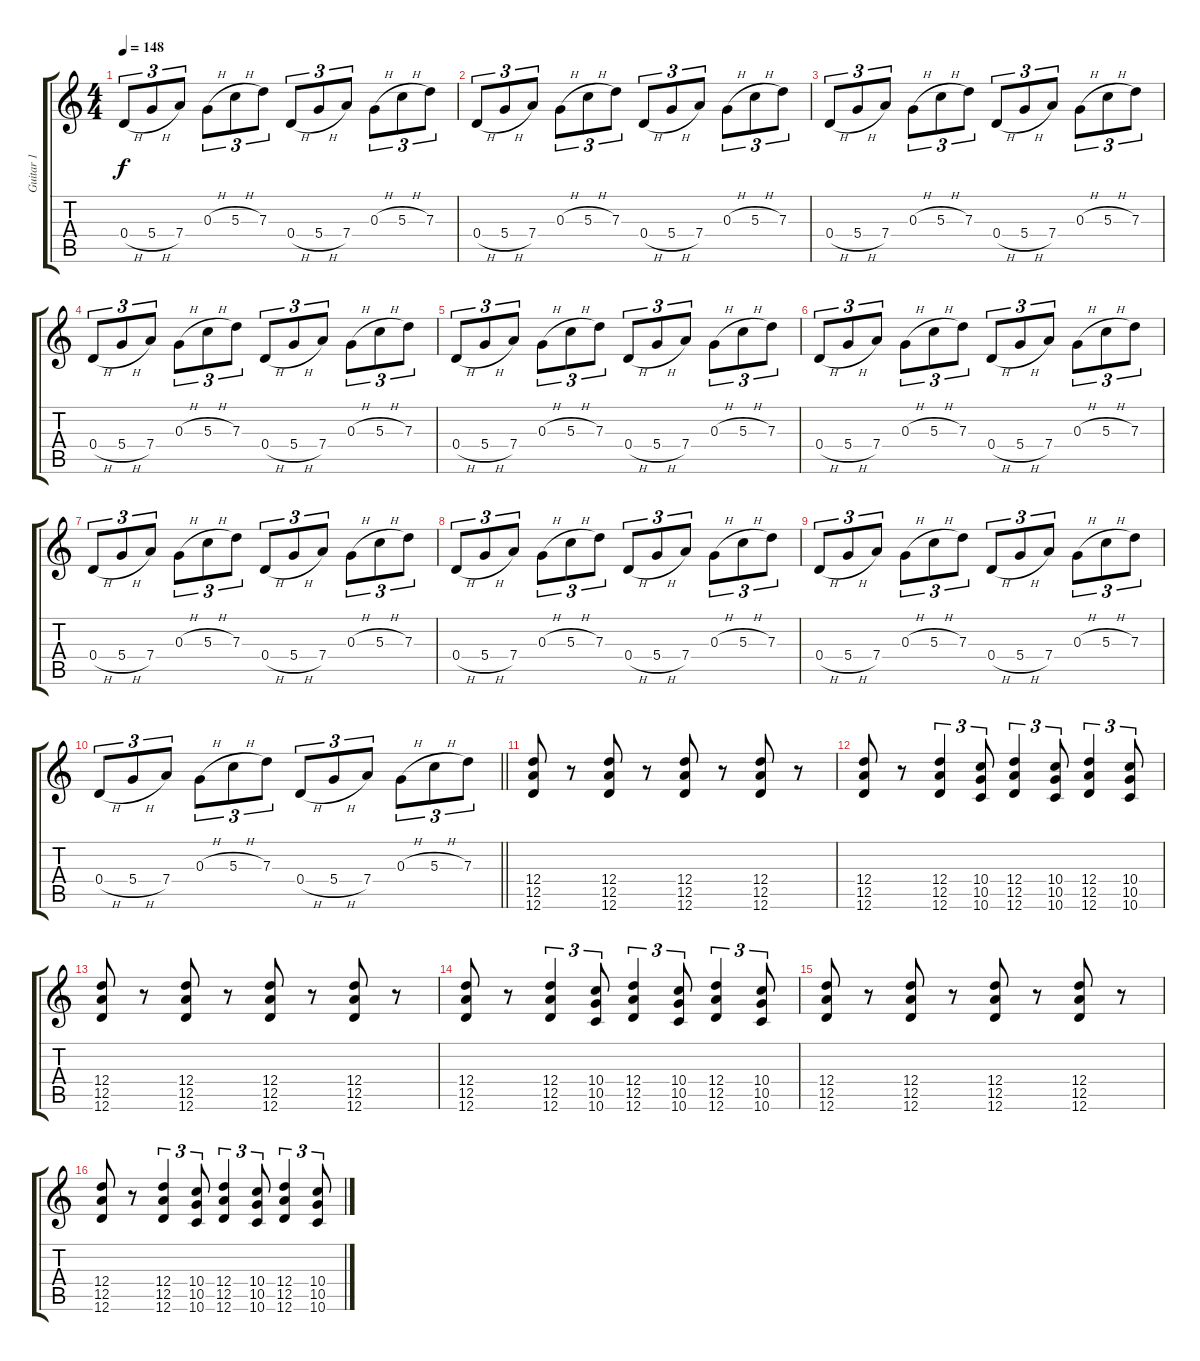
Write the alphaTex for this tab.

\track ("Guitar 1" "Guitar 1") {instrument overdrivenguitar}
\staff {score tabs}
\tuning (E4 B3 G3 D3 A2 D2) {hide}
\ts (4 4)
\tempo 148
\clef g2
\ks c
0.4{h}.8{tu (3 2) dy f} 5.4{h}.8{tu (3 2)} 7.4.8{tu (3 2)} 0.3{h}.8{tu (3 2)} 5.3{h}.8{tu (3 2)} 7.3.8{tu (3 2)} 0.4{h}.8{tu (3 2)} 5.4{h}.8{tu (3 2)} 7.4.8{tu (3 2)} 0.3{h}.8{tu (3 2)} 5.3{h}.8{tu (3 2)} 7.3.8{tu (3 2)} |
0.4{h}.8{tu (3 2)} 5.4{h}.8{tu (3 2)} 7.4.8{tu (3 2)} 0.3{h}.8{tu (3 2)} 5.3{h}.8{tu (3 2)} 7.3.8{tu (3 2)} 0.4{h}.8{tu (3 2)} 5.4{h}.8{tu (3 2)} 7.4.8{tu (3 2)} 0.3{h}.8{tu (3 2)} 5.3{h}.8{tu (3 2)} 7.3.8{tu (3 2)} |
0.4{h}.8{tu (3 2)} 5.4{h}.8{tu (3 2)} 7.4.8{tu (3 2)} 0.3{h}.8{tu (3 2)} 5.3{h}.8{tu (3 2)} 7.3.8{tu (3 2)} 0.4{h}.8{tu (3 2)} 5.4{h}.8{tu (3 2)} 7.4.8{tu (3 2)} 0.3{h}.8{tu (3 2)} 5.3{h}.8{tu (3 2)} 7.3.8{tu (3 2)} |
0.4{h}.8{tu (3 2)} 5.4{h}.8{tu (3 2)} 7.4.8{tu (3 2)} 0.3{h}.8{tu (3 2)} 5.3{h}.8{tu (3 2)} 7.3.8{tu (3 2)} 0.4{h}.8{tu (3 2)} 5.4{h}.8{tu (3 2)} 7.4.8{tu (3 2)} 0.3{h}.8{tu (3 2)} 5.3{h}.8{tu (3 2)} 7.3.8{tu (3 2)} |
0.4{h}.8{tu (3 2)} 5.4{h}.8{tu (3 2)} 7.4.8{tu (3 2)} 0.3{h}.8{tu (3 2)} 5.3{h}.8{tu (3 2)} 7.3.8{tu (3 2)} 0.4{h}.8{tu (3 2)} 5.4{h}.8{tu (3 2)} 7.4.8{tu (3 2)} 0.3{h}.8{tu (3 2)} 5.3{h}.8{tu (3 2)} 7.3.8{tu (3 2)} |
0.4{h}.8{tu (3 2)} 5.4{h}.8{tu (3 2)} 7.4.8{tu (3 2)} 0.3{h}.8{tu (3 2)} 5.3{h}.8{tu (3 2)} 7.3.8{tu (3 2)} 0.4{h}.8{tu (3 2)} 5.4{h}.8{tu (3 2)} 7.4.8{tu (3 2)} 0.3{h}.8{tu (3 2)} 5.3{h}.8{tu (3 2)} 7.3.8{tu (3 2)} |
0.4{h}.8{tu (3 2)} 5.4{h}.8{tu (3 2)} 7.4.8{tu (3 2)} 0.3{h}.8{tu (3 2)} 5.3{h}.8{tu (3 2)} 7.3.8{tu (3 2)} 0.4{h}.8{tu (3 2)} 5.4{h}.8{tu (3 2)} 7.4.8{tu (3 2)} 0.3{h}.8{tu (3 2)} 5.3{h}.8{tu (3 2)} 7.3.8{tu (3 2)} |
0.4{h}.8{tu (3 2)} 5.4{h}.8{tu (3 2)} 7.4.8{tu (3 2)} 0.3{h}.8{tu (3 2)} 5.3{h}.8{tu (3 2)} 7.3.8{tu (3 2)} 0.4{h}.8{tu (3 2)} 5.4{h}.8{tu (3 2)} 7.4.8{tu (3 2)} 0.3{h}.8{tu (3 2)} 5.3{h}.8{tu (3 2)} 7.3.8{tu (3 2)} |
0.4{h}.8{tu (3 2)} 5.4{h}.8{tu (3 2)} 7.4.8{tu (3 2)} 0.3{h}.8{tu (3 2)} 5.3{h}.8{tu (3 2)} 7.3.8{tu (3 2)} 0.4{h}.8{tu (3 2)} 5.4{h}.8{tu (3 2)} 7.4.8{tu (3 2)} 0.3{h}.8{tu (3 2)} 5.3{h}.8{tu (3 2)} 7.3.8{tu (3 2)} |
\barLineRight lightlight
0.4{h}.8{tu (3 2)} 5.4{h}.8{tu (3 2)} 7.4.8{tu (3 2)} 0.3{h}.8{tu (3 2)} 5.3{h}.8{tu (3 2)} 7.3.8{tu (3 2)} 0.4{h}.8{tu (3 2)} 5.4{h}.8{tu (3 2)} 7.4.8{tu (3 2)} 0.3{h}.8{tu (3 2)} 5.3{h}.8{tu (3 2)} 7.3.8{tu (3 2)} |
(12.4 12.5 12.6).8 r.8 (12.4 12.5 12.6).8 r.8 (12.4 12.5 12.6).8 r.8 (12.4 12.5 12.6).8 r.8 |
(12.4 12.5 12.6).8 r.8 (12.4 12.5 12.6).4{tu (3 2)} (10.4 10.5 10.6).8{tu (3 2)} (12.4 12.5 12.6).4{tu (3 2)} (10.4 10.5 10.6).8{tu (3 2)} (12.4 12.5 12.6).4{tu (3 2)} (10.4 10.5 10.6).8{tu (3 2)} |
(12.4 12.5 12.6).8 r.8 (12.4 12.5 12.6).8 r.8 (12.4 12.5 12.6).8 r.8 (12.4 12.5 12.6).8 r.8 |
(12.4 12.5 12.6).8 r.8 (12.4 12.5 12.6).4{tu (3 2)} (10.4 10.5 10.6).8{tu (3 2)} (12.4 12.5 12.6).4{tu (3 2)} (10.4 10.5 10.6).8{tu (3 2)} (12.4 12.5 12.6).4{tu (3 2)} (10.4 10.5 10.6).8{tu (3 2)} |
(12.4 12.5 12.6).8 r.8 (12.4 12.5 12.6).8 r.8 (12.4 12.5 12.6).8 r.8 (12.4 12.5 12.6).8 r.8 |
(12.4 12.5 12.6).8 r.8 (12.4 12.5 12.6).4{tu (3 2)} (10.4 10.5 10.6).8{tu (3 2)} (12.4 12.5 12.6).4{tu (3 2)} (10.4 10.5 10.6).8{tu (3 2)} (12.4 12.5 12.6).4{tu (3 2)} (10.4 10.5 10.6).8{tu (3 2)}
